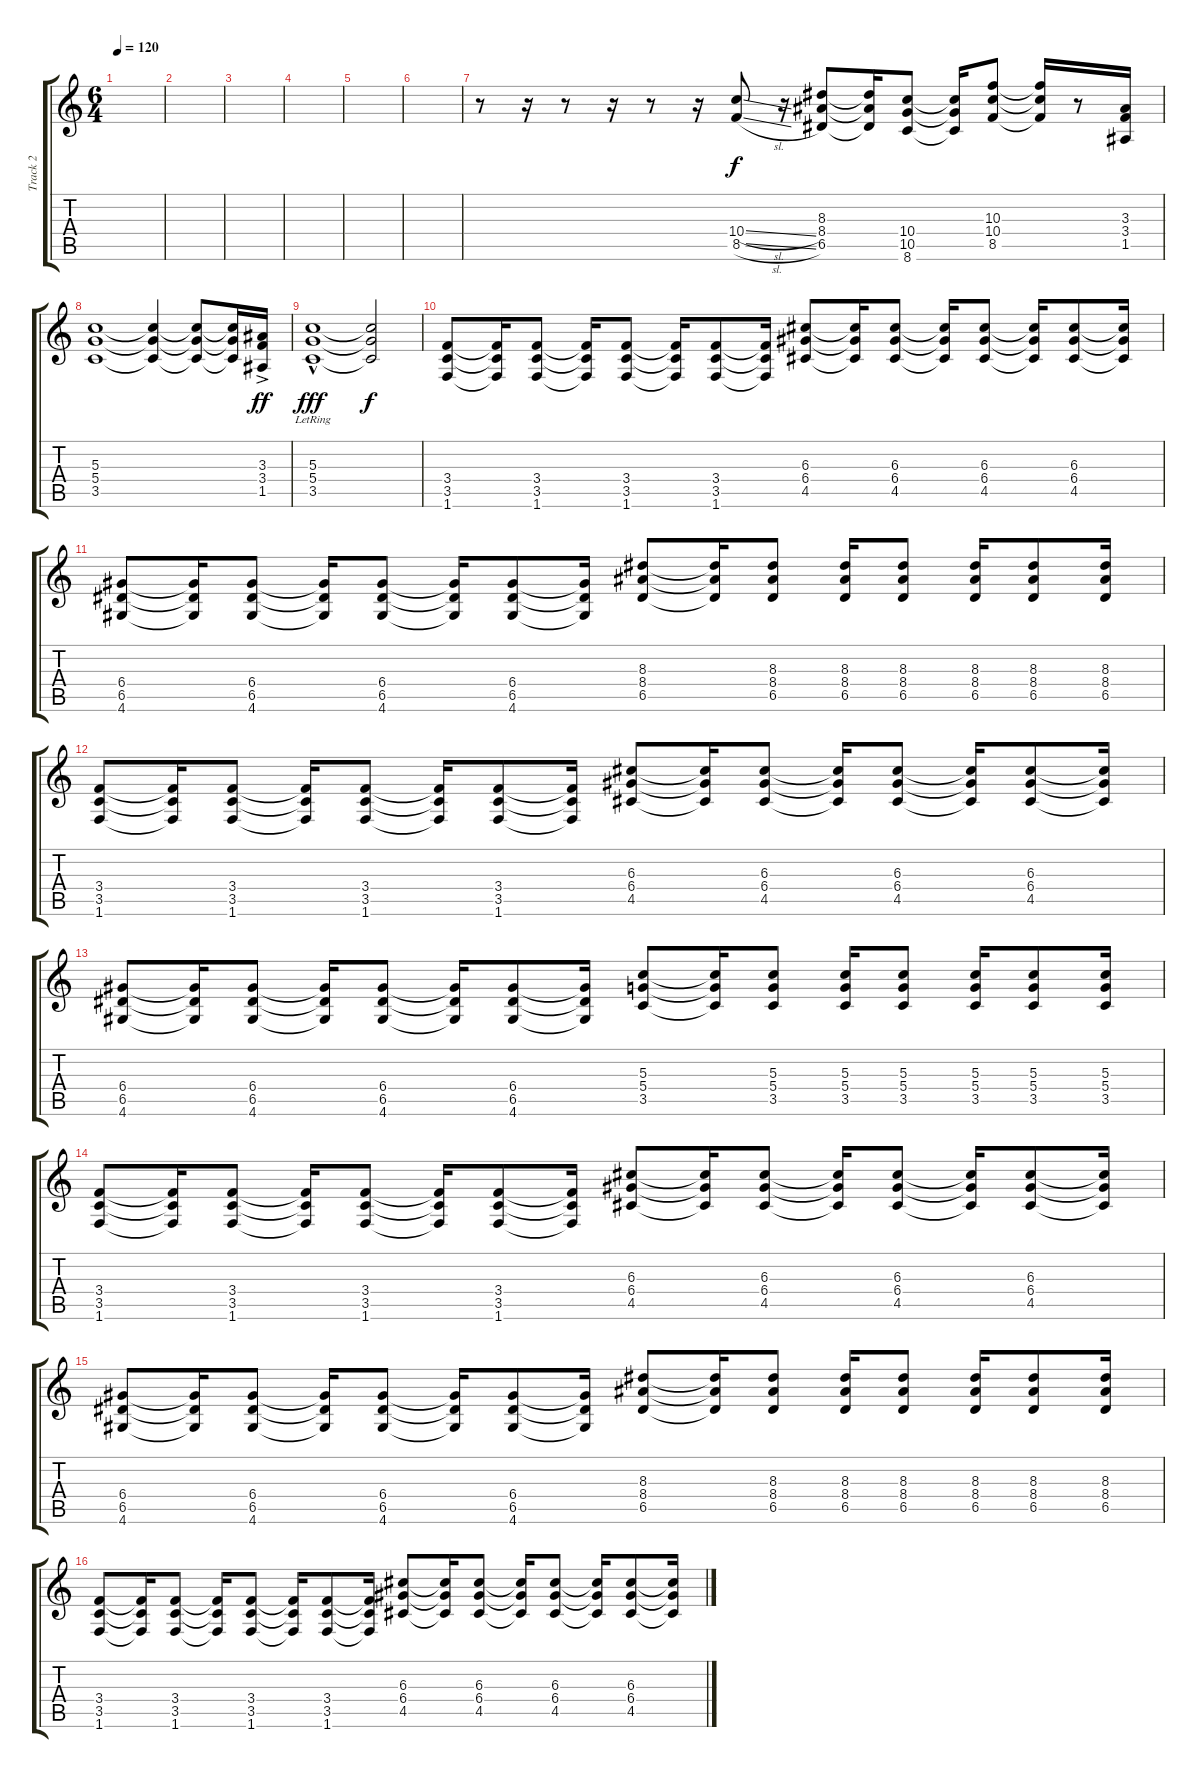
\track ("Track 2" "Track 2") {instrument distortionguitar}
\staff {score tabs}
\tuning (E4 B3 G3 D3 A2 E2) {hide}
\ts (6 4)
\tempo 120
\clef g2
\ks c
|
|
|
|
|
|
r.8 r.16 r.8 r.16 r.8 r.16 (10.4{sl} 8.5{sl}).8 r.16 (8.3 8.4 6.5).8 (8.3{t} 8.4{t} 6.5{t}).16 (10.4 10.5 8.6).8 (10.4{t} 10.5{t} 8.6{t}).16 (10.3 10.4 8.5).8 (10.3{t} 10.4{t} 8.5{t}).16 r.8 (3.3 3.4 1.5).16 |
(5.3 5.4 3.5).1 (5.3{t} 5.4{t} 3.5{t}).4 (5.3{t} 5.4{t} 3.5{t}).8 (5.3{t} 5.4{t} 3.5{t}).16 (3.3{ac} 3.4{ac} 1.5{ac}).16{dy ff} |
(5.3{hac lr} 5.4{hac lr} 3.5{hac lr}).1{dy fff} (5.3{t} 5.4{t} 3.5{t}).2{dy f} |
(3.4 3.5 1.6).8 (3.4{t} 3.5{t} 1.6{t}).16 (3.4 3.5 1.6).8 (3.4{t} 3.5{t} 1.6{t}).16 (3.4 3.5 1.6).8 (3.4{t} 3.5{t} 1.6{t}).16 (3.4 3.5 1.6).8 (3.4{t} 3.5{t} 1.6{t}).16 (6.3 6.4 4.5).8 (6.3{t} 6.4{t} 4.5{t}).16 (6.3 6.4 4.5).8 (6.3{t} 6.4{t} 4.5{t}).16 (6.3 6.4 4.5).8 (6.3{t} 6.4{t} 4.5{t}).16 (6.3 6.4 4.5).8 (6.3{t} 6.4{t} 4.5{t}).16 |
(6.4 6.5 4.6).8 (6.4{t} 6.5{t} 4.6{t}).16 (6.4 6.5 4.6).8 (6.4{t} 6.5{t} 4.6{t}).16 (6.4 6.5 4.6).8 (6.4{t} 6.5{t} 4.6{t}).16 (6.4 6.5 4.6).8 (6.4{t} 6.5{t} 4.6{t}).16 (8.3 8.4 6.5).8 (8.3{t} 8.4{t} 6.5{t}).16 (8.3 8.4 6.5).8 (8.3 8.4 6.5).16 (8.3 8.4 6.5).8 (8.3 8.4 6.5).16 (8.3 8.4 6.5).8 (8.3 8.4 6.5).16 |
(3.4 3.5 1.6).8 (3.4{t} 3.5{t} 1.6{t}).16 (3.4 3.5 1.6).8 (3.4{t} 3.5{t} 1.6{t}).16 (3.4 3.5 1.6).8 (3.4{t} 3.5{t} 1.6{t}).16 (3.4 3.5 1.6).8 (3.4{t} 3.5{t} 1.6{t}).16 (6.3 6.4 4.5).8 (6.3{t} 6.4{t} 4.5{t}).16 (6.3 6.4 4.5).8 (6.3{t} 6.4{t} 4.5{t}).16 (6.3 6.4 4.5).8 (6.3{t} 6.4{t} 4.5{t}).16 (6.3 6.4 4.5).8 (6.3{t} 6.4{t} 4.5{t}).16 |
(6.4 6.5 4.6).8 (6.4{t} 6.5{t} 4.6{t}).16 (6.4 6.5 4.6).8 (6.4{t} 6.5{t} 4.6{t}).16 (6.4 6.5 4.6).8 (6.4{t} 6.5{t} 4.6{t}).16 (6.4 6.5 4.6).8 (6.4{t} 6.5{t} 4.6{t}).16 (5.3 5.4 3.5).8 (5.3{t} 5.4{t} 3.5{t}).16 (5.3 5.4 3.5).8 (5.3 5.4 3.5).16 (5.3 5.4 3.5).8 (5.3 5.4 3.5).16 (5.3 5.4 3.5).8 (5.3 5.4 3.5).16 |
(3.4 3.5 1.6).8 (3.4{t} 3.5{t} 1.6{t}).16 (3.4 3.5 1.6).8 (3.4{t} 3.5{t} 1.6{t}).16 (3.4 3.5 1.6).8 (3.4{t} 3.5{t} 1.6{t}).16 (3.4 3.5 1.6).8 (3.4{t} 3.5{t} 1.6{t}).16 (6.3 6.4 4.5).8 (6.3{t} 6.4{t} 4.5{t}).16 (6.3 6.4 4.5).8 (6.3{t} 6.4{t} 4.5{t}).16 (6.3 6.4 4.5).8 (6.3{t} 6.4{t} 4.5{t}).16 (6.3 6.4 4.5).8 (6.3{t} 6.4{t} 4.5{t}).16 |
(6.4 6.5 4.6).8 (6.4{t} 6.5{t} 4.6{t}).16 (6.4 6.5 4.6).8 (6.4{t} 6.5{t} 4.6{t}).16 (6.4 6.5 4.6).8 (6.4{t} 6.5{t} 4.6{t}).16 (6.4 6.5 4.6).8 (6.4{t} 6.5{t} 4.6{t}).16 (8.3 8.4 6.5).8 (8.3{t} 8.4{t} 6.5{t}).16 (8.3 8.4 6.5).8 (8.3 8.4 6.5).16 (8.3 8.4 6.5).8 (8.3 8.4 6.5).16 (8.3 8.4 6.5).8 (8.3 8.4 6.5).16 |
(3.4 3.5 1.6).8 (3.4{t} 3.5{t} 1.6{t}).16 (3.4 3.5 1.6).8 (3.4{t} 3.5{t} 1.6{t}).16 (3.4 3.5 1.6).8 (3.4{t} 3.5{t} 1.6{t}).16 (3.4 3.5 1.6).8 (3.4{t} 3.5{t} 1.6{t}).16 (6.3 6.4 4.5).8 (6.3{t} 6.4{t} 4.5{t}).16 (6.3 6.4 4.5).8 (6.3{t} 6.4{t} 4.5{t}).16 (6.3 6.4 4.5).8 (6.3{t} 6.4{t} 4.5{t}).16 (6.3 6.4 4.5).8 (6.3{t} 6.4{t} 4.5{t}).16
